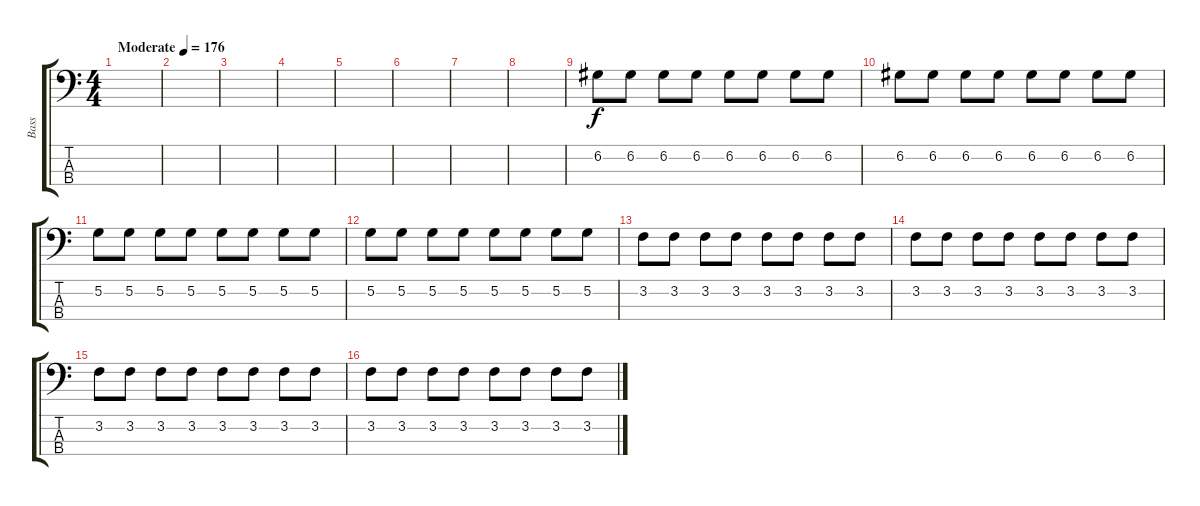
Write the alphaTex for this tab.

\track ("Bass" "Bass") {instrument electricbasspick}
\staff {score tabs}
\tuning (G2 D2 A1 D1) {hide}
\ts (4 4)
\tempo (176 "Moderate")
\clef f4
\ks c
|
|
|
|
|
|
|
|
6.2.8 6.2.8 6.2.8 6.2.8 6.2.8 6.2.8 6.2.8 6.2.8 |
6.2.8 6.2.8 6.2.8 6.2.8 6.2.8 6.2.8 6.2.8 6.2.8 |
5.2.8 5.2.8 5.2.8 5.2.8 5.2.8 5.2.8 5.2.8 5.2.8 |
5.2.8 5.2.8 5.2.8 5.2.8 5.2.8 5.2.8 5.2.8 5.2.8 |
3.2.8 3.2.8 3.2.8 3.2.8 3.2.8 3.2.8 3.2.8 3.2.8 |
3.2.8 3.2.8 3.2.8 3.2.8 3.2.8 3.2.8 3.2.8 3.2.8 |
3.2.8 3.2.8 3.2.8 3.2.8 3.2.8 3.2.8 3.2.8 3.2.8 |
3.2.8 3.2.8 3.2.8 3.2.8 3.2.8 3.2.8 3.2.8 3.2.8
